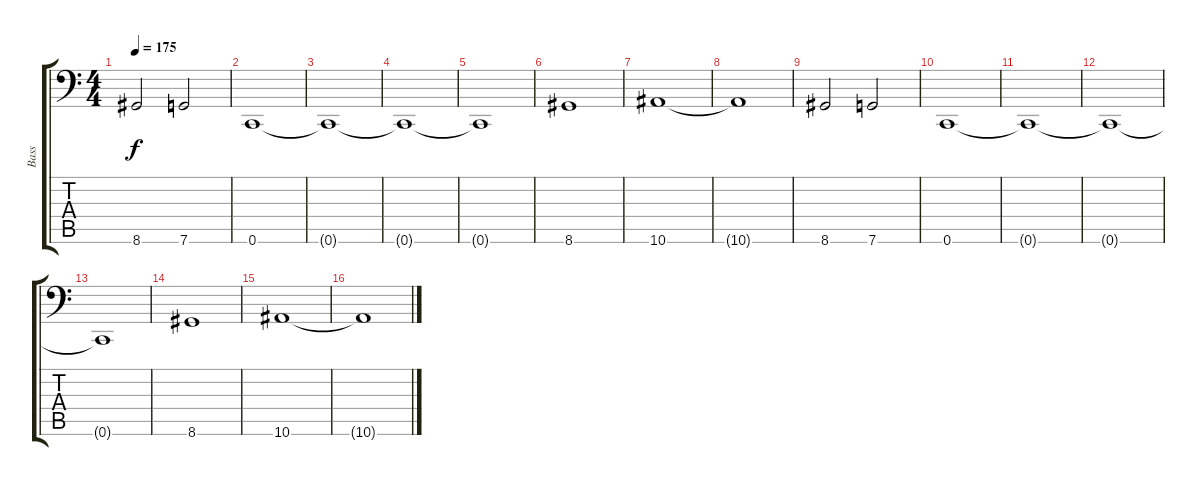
\track ("Bass" "Bass") {instrument electricbasspick}
\staff {score tabs}
\tuning (D3 A2 F2 C2 G1 C1) {hide}
\ts (4 4)
\tempo 175
\clef f4
\ks c
8.6.2{dy f} 7.6.2 |
0.6.1 |
0.6{t}.1 |
0.6{t}.1 |
0.6{t}.1 |
8.6.1 |
10.6.1 |
10.6{t}.1 |
8.6.2 7.6.2 |
0.6.1 |
0.6{t}.1 |
0.6{t}.1 |
0.6{t}.1 |
8.6.1 |
10.6.1 |
10.6{t}.1
